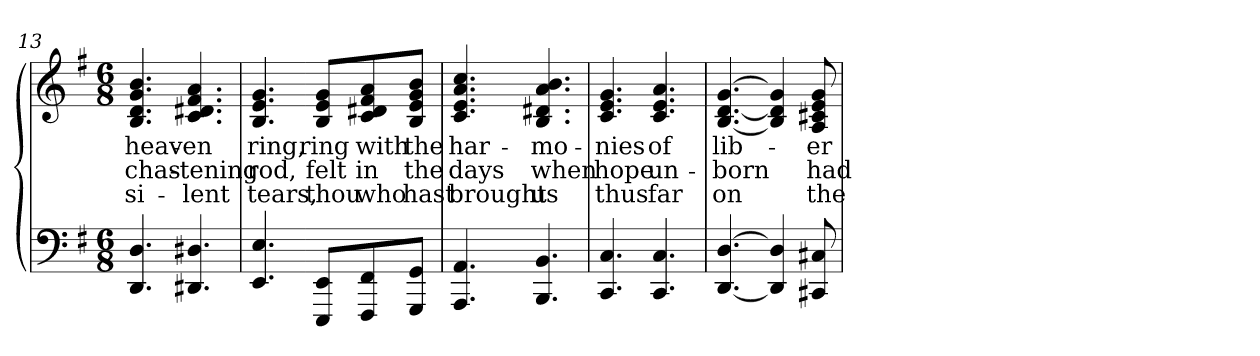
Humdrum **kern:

**kern	**kern	**text	**text	**text
*part2	*part1	*part1	*part1	*part1
*staff2	*staff1	*staff1	*staff1	*staff1
*clefF4	*clefG2	*	*	*
*k[f#]	*k[f#]	*	*	*
*M6/8	*M6/8	*	*	*
=13	=13	=13	=13	=13
!	!	!LO:LY:b	!LO:LY:b	!LO:LY:b
4.DD/ 4.D/	4.B/ 4.d/ 4.g/ 4.b/	heav-	chas-	si-
!	!	!LO:LY:b	!LO:LY:b	!LO:LY:b
4.DD#X/ 4.D#X/	4.c/ 4.d#X/ 4.f#/ 4.a/	-en	-tening	-lent
=14	=14	=14	=14	=14
!	!	!LO:LY:b	!LO:LY:b	!LO:LY:b
4.EE/ 4.E/	4.B/ 4.e/ 4.g/	ring,	rod,	tears,
!!LO:LB:g=z
=15-	=15-	=15-	=15-	=15-
!	!	!LO:LY:b	!LO:LY:b	!LO:LY:b
8EEE/ 8EE/L	8B/ 8e/ 8g/L	ring	felt	thou
!	!	!LO:LY:b	!LO:LY:b	!LO:LY:b
8FFF#/ 8FF#/	8c/ 8d#X/ 8f#/ 8a/	with	in	who
!	!	!LO:LY:b	!LO:LY:b	!LO:LY:b
8GGG/ 8GG/J	8B/ 8e/ 8g/ 8b/J	the	the	hast
=16	=16	=16	=16	=16
!	!	!LO:LY:b	!LO:LY:b	!LO:LY:b
4.AAA/ 4.AA/	4.c/ 4.e/ 4.a/ 4.cc/	har-	days	brought
!	!	!LO:LY:b	!LO:LY:b	!LO:LY:b
4.BBB/ 4.BB/	4.B/ 4.d#X/ 4.a/ 4.b/	-mo-	when	us
=17	=17	=17	=17	=17
!	!	!LO:LY:b	!LO:LY:b	!LO:LY:b
4.CC/ 4.C/	4.c/ 4.e/ 4.g/	-nies	hope	thus
!	!	!LO:LY:b	!LO:LY:b	!LO:LY:b
4.CC/ 4.C/	4.c/ 4.e/ 4.a/	of	un-	far
=18	=18	=18	=18	=18
!	!	!LO:LY:b	!LO:LY:b	!LO:LY:b
[4.DD/ [4.D/	[4.B/ [4.d/ [4.g/	lib-	-born	on
4DD/] 4D/]	4B/] 4d/] 4g/]	.	.	.
!	!	!LO:LY:b	!LO:LY:b	!LO:LY:b
8CC#X/ 8C#X/	8A/ 8c#X/ 8e/ 8g/	-er-	had	the
=	=	=	=	=
*-	*-	*-	*-	*-
